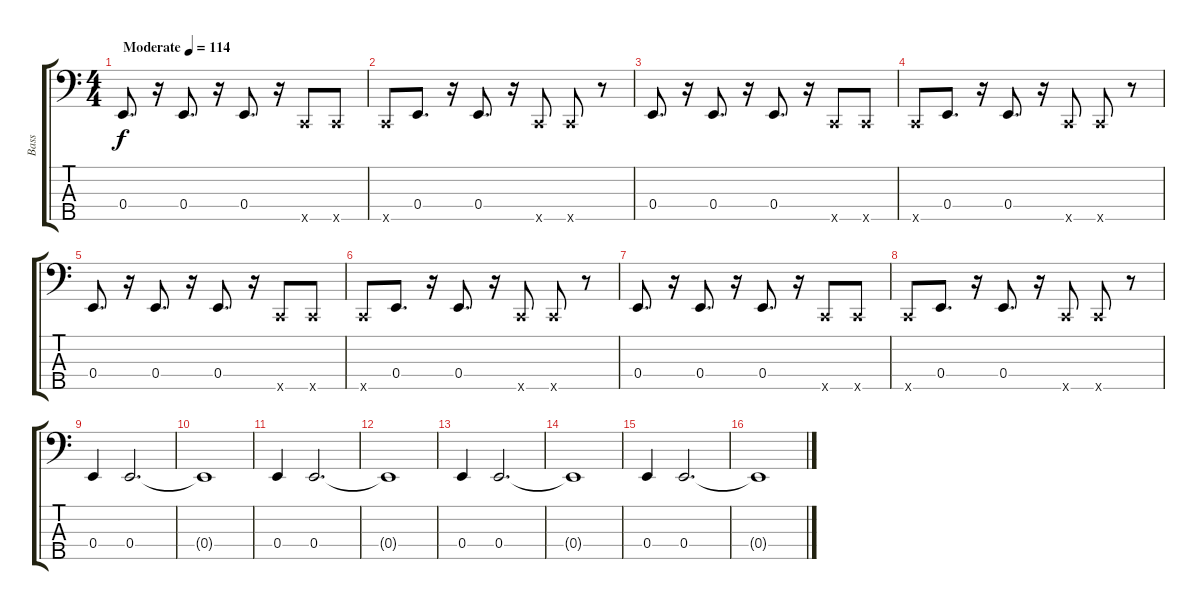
\track ("Bass" "Bass") {instrument electricbassfinger}
\staff {score tabs}
\tuning (G2 D2 A1 E1 B0) {hide}
\ts (4 4)
\tempo (114 "Moderate")
\clef f4
\ks c
0.4.8{d dy f volume 5 instrument electricbassfinger} r.16 0.4.8{d} r.16 0.4.8{d} r.16 1.5{x}.8 1.5{x}.8 |
1.5{x}.8 0.4.8{d} r.16 0.4.8{d} r.16 1.5{x}.8 1.5{x}.8 r.8 |
0.4.8{d} r.16 0.4.8{d} r.16 0.4.8{d} r.16 1.5{x}.8 1.5{x}.8 |
1.5{x}.8 0.4.8{d} r.16 0.4.8{d} r.16 1.5{x}.8 1.5{x}.8 r.8 |
0.4.8{d} r.16 0.4.8{d} r.16 0.4.8{d} r.16 1.5{x}.8 1.5{x}.8 |
1.5{x}.8 0.4.8{d} r.16 0.4.8{d} r.16 1.5{x}.8 1.5{x}.8 r.8 |
0.4.8{d} r.16 0.4.8{d} r.16 0.4.8{d} r.16 1.5{x}.8 1.5{x}.8 |
1.5{x}.8 0.4.8{d} r.16 0.4.8{d} r.16 1.5{x}.8 1.5{x}.8 r.8 |
0.4.4{volume 10} 0.4.2{d} |
0.4{t}.1 |
0.4.4 0.4.2{d} |
0.4{t}.1 |
0.4.4 0.4.2{d} |
0.4{t}.1 |
0.4.4 0.4.2{d} |
0.4{t}.1
